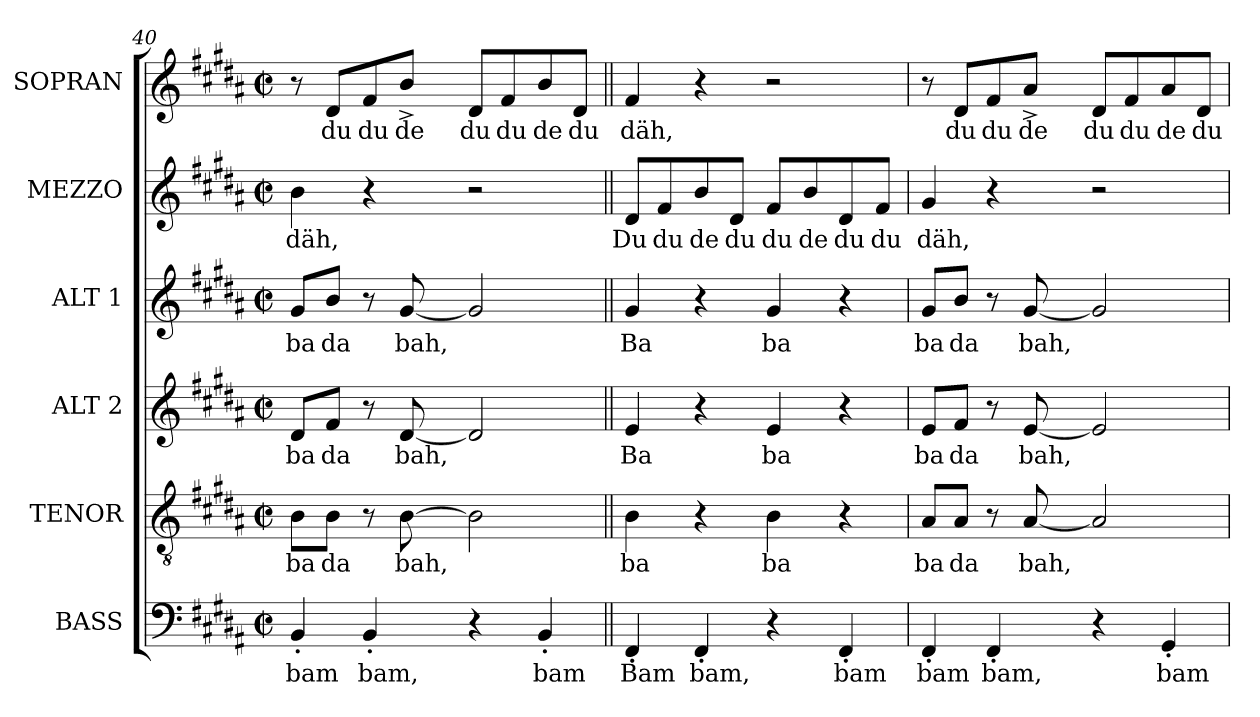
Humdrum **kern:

**kern	**text	**kern	**text	**kern	**text	**kern	**text	**kern	**text	**kern	**text
*part6	*part6	*part5	*part5	*part4	*part4	*part3	*part3	*part2	*part2	*part1	*part1
*staff6	*staff6	*staff5	*staff5	*staff4	*staff4	*staff3	*staff3	*staff2	*staff2	*staff1	*staff1
*I"BASS	*	*I"TENOR	*	*I"ALT 2	*	*I"ALT 1	*	*I"MEZZO	*	*I"SOPRAN	*
*I'B	*	*I'T	*	*I'A2	*	*I'A1	*	*	*	*I'S	*
*clefF4	*	*clefGv2	*	*clefG2	*	*clefG2	*	*clefG2	*	*clefG2	*
*	*	*ITrd7c12	*	*	*	*	*	*	*	*	*
*k[f#c#g#d#a#]	*	*k[f#c#g#d#a#]	*	*k[f#c#g#d#a#]	*	*k[f#c#g#d#a#]	*	*k[f#c#g#d#a#]	*	*k[f#c#g#d#a#]	*
*B:	*	*B:	*	*B:	*	*B:	*	*B:	*	*B:	*
*M2/2	*	*M2/2	*	*M2/2	*	*M2/2	*	*M2/2	*	*M2/2	*
*met(c|)	*	*met(c|)	*	*met(c|)	*	*met(c|)	*	*met(c|)	*	*met(c|)	*
=40	=40	=40	=40	=40	=40	=40	=40	=40	=40	=40	=40
!	!LO:LY:b:color=#000000	!	!	!	!	!	!	!	!	!	!
!	!	!	!LO:LY:b:color=#000000	!	!	!	!	!	!	!	!
!	!	!	!	!	!LO:LY:b:color=#000000	!	!	!	!	!	!
!	!	!	!	!	!	!	!LO:LY:b:color=#000000	!	!	!	!
!	!	!	!	!	!	!	!	!	!LO:LY:b:color=#000000	!	!
4BB'i/	bam	8BBi\L	ba	8d#i/L	ba	8g#i/L	ba	4bi\	däh,	8r	.
!	!	!	!LO:LY:b:color=#000000	!	!	!	!	!	!	!	!
!	!	!	!	!	!LO:LY:b:color=#000000	!	!	!	!	!	!
!	!	!	!	!	!	!	!LO:LY:b:color=#000000	!	!	!	!
!	!	!	!	!	!	!	!	!	!	!	!LO:LY:b:color=#000000
.	.	8BBi\J	da	8f#i/J	da	8bi/J	da	.	.	8d#i/L	du
!	!LO:LY:b:color=#000000	!	!	!	!	!	!	!	!	!	!
!	!	!	!	!	!	!	!	!	!	!	!LO:LY:b:color=#000000
4BB'i/	bam,	8r	.	8r	.	8r	.	4r	.	8f#i/	du
!	!	!	!LO:LY:b:color=#000000	!	!	!	!	!	!	!	!
!	!	!	!	!	!LO:LY:b:color=#000000	!	!	!	!	!	!
!	!	!	!	!	!	!	!LO:LY:b:color=#000000	!	!	!	!
!	!	!	!	!	!	!	!	!	!	!	!LO:LY:b:color=#000000
.	.	[>8BBi\	bah,	[<8d#i/	bah,	[<8g#i/	bah,	.	.	8b^i/J	de
!	!	!	!	!	!	!	!	!	!	!	!LO:LY:b:color=#000000
4r	.	2BBi\]	.	2d#i/]	.	2g#i/]	.	2r	.	8d#i/L	du
!	!	!	!	!	!	!	!	!	!	!	!LO:LY:b:color=#000000
.	.	.	.	.	.	.	.	.	.	8f#i/	du
!	!LO:LY:b:color=#000000	!	!	!	!	!	!	!	!	!	!
!	!	!	!	!	!	!	!	!	!	!	!LO:LY:b:color=#000000
4BB'i/	bam	.	.	.	.	.	.	.	.	8bi/	de
!	!	!	!	!	!	!	!	!	!	!	!LO:LY:b:color=#000000
.	.	.	.	.	.	.	.	.	.	8d#i/J	du
!!LO:LB:g=z
=41||	=41||	=41||	=41||	=41||	=41||	=41||	=41||	=41||	=41||	=41||	=41||
!	!LO:LY:b:color=#000000	!	!	!	!	!	!	!	!	!	!
!	!	!	!LO:LY:b:color=#000000	!	!	!	!	!	!	!	!
!	!	!	!	!	!LO:LY:b:color=#000000	!	!	!	!	!	!
!	!	!	!	!	!	!	!LO:LY:b:color=#000000	!	!	!	!
!	!	!	!	!	!	!	!	!	!LO:LY:b:color=#000000	!	!
!	!	!	!	!	!	!	!	!	!	!	!LO:LY:b:color=#000000
4FF#'i/	Bam	4BBi\	ba	4ei/	Ba	4g#i/	Ba	8d#i/L	Du	4f#i/	däh,
!	!	!	!	!	!	!	!	!	!LO:LY:b:color=#000000	!	!
.	.	.	.	.	.	.	.	8f#i/	du	.	.
!	!LO:LY:b:color=#000000	!	!	!	!	!	!	!	!	!	!
!	!	!	!	!	!	!	!	!	!LO:LY:b:color=#000000	!	!
4FF#'i/	bam,	4r	.	4r	.	4r	.	8bi/	de	4r	.
!	!	!	!	!	!	!	!	!	!LO:LY:b:color=#000000	!	!
.	.	.	.	.	.	.	.	8d#i/J	du	.	.
!	!	!	!LO:LY:b:color=#000000	!	!	!	!	!	!	!	!
!	!	!	!	!	!LO:LY:b:color=#000000	!	!	!	!	!	!
!	!	!	!	!	!	!	!LO:LY:b:color=#000000	!	!	!	!
!	!	!	!	!	!	!	!	!	!LO:LY:b:color=#000000	!	!
4r	.	4BBi\	ba	4ei/	ba	4g#i/	ba	8f#i/L	du	2r	.
!	!	!	!	!	!	!	!	!	!LO:LY:b:color=#000000	!	!
.	.	.	.	.	.	.	.	8bi/	de	.	.
!	!LO:LY:b:color=#000000	!	!	!	!	!	!	!	!	!	!
!	!	!	!	!	!	!	!	!	!LO:LY:b:color=#000000	!	!
4FF#'i/	bam	4r	.	4r	.	4r	.	8d#i/	du	.	.
!	!	!	!	!	!	!	!	!	!LO:LY:b:color=#000000	!	!
.	.	.	.	.	.	.	.	8f#i/J	du	.	.
=42	=42	=42	=42	=42	=42	=42	=42	=42	=42	=42	=42
!	!LO:LY:b:color=#000000	!	!	!	!	!	!	!	!	!	!
!	!	!	!LO:LY:b:color=#000000	!	!	!	!	!	!	!	!
!	!	!	!	!	!LO:LY:b:color=#000000	!	!	!	!	!	!
!	!	!	!	!	!	!	!LO:LY:b:color=#000000	!	!	!	!
!	!	!	!	!	!	!	!	!	!LO:LY:b:color=#000000	!	!
4FF#'i/	bam	8AA#i/L	ba	8ei/L	ba	8g#i/L	ba	4g#i/	däh,	8r	.
!	!	!	!LO:LY:b:color=#000000	!	!	!	!	!	!	!	!
!	!	!	!	!	!LO:LY:b:color=#000000	!	!	!	!	!	!
!	!	!	!	!	!	!	!LO:LY:b:color=#000000	!	!	!	!
!	!	!	!	!	!	!	!	!	!	!	!LO:LY:b:color=#000000
.	.	8AA#i/J	da	8f#i/J	da	8bi/J	da	.	.	8d#i/L	du
!	!LO:LY:b:color=#000000	!	!	!	!	!	!	!	!	!	!
!	!	!	!	!	!	!	!	!	!	!	!LO:LY:b:color=#000000
4FF#'i/	bam,	8r	.	8r	.	8r	.	4r	.	8f#i/	du
!	!	!	!LO:LY:b:color=#000000	!	!	!	!	!	!	!	!
!	!	!	!	!	!LO:LY:b:color=#000000	!	!	!	!	!	!
!	!	!	!	!	!	!	!LO:LY:b:color=#000000	!	!	!	!
!	!	!	!	!	!	!	!	!	!	!	!LO:LY:b:color=#000000
.	.	[<8AA#i/	bah,	[<8ei/	bah,	[<8g#i/	bah,	.	.	8a#^i/J	de
!	!	!	!	!	!	!	!	!	!	!	!LO:LY:b:color=#000000
4r	.	2AA#i/]	.	2ei/]	.	2g#i/]	.	2r	.	8d#i/L	du
!	!	!	!	!	!	!	!	!	!	!	!LO:LY:b:color=#000000
.	.	.	.	.	.	.	.	.	.	8f#i/	du
!	!LO:LY:b:color=#000000	!	!	!	!	!	!	!	!	!	!
!	!	!	!	!	!	!	!	!	!	!	!LO:LY:b:color=#000000
4GG#'i/	bam	.	.	.	.	.	.	.	.	8a#i/	de
!	!	!	!	!	!	!	!	!	!	!	!LO:LY:b:color=#000000
.	.	.	.	.	.	.	.	.	.	8d#i/J	du
=	=	=	=	=	=	=	=	=	=	=	=
*-	*-	*-	*-	*-	*-	*-	*-	*-	*-	*-	*-
